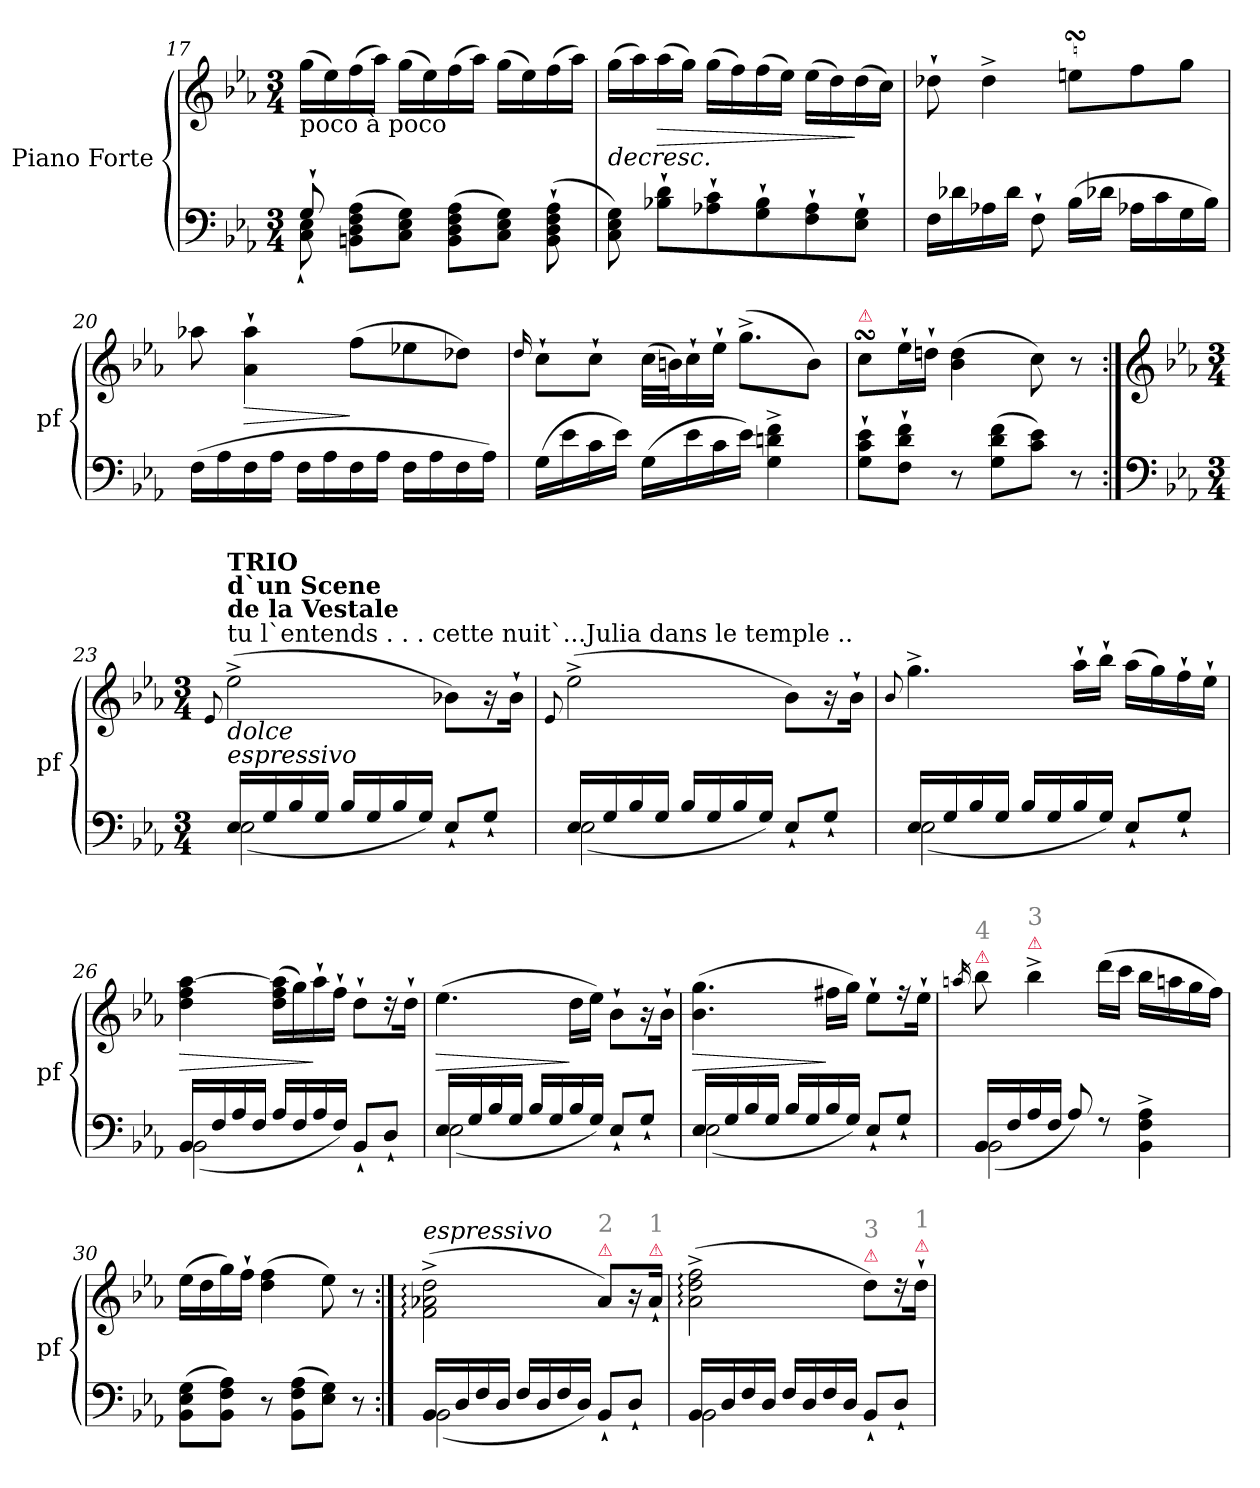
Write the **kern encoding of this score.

**kern	**kern	**dynam
*part2	*part1	*part1
*staff2	*staff1	*staff1
*I"Piano Forte	*I"Piano Forte	*
*I'pf	*I'pf	*
*clefF4	*clefG2	*
*k[b-e-a-]	*k[b-e-a-]	*
*c:	*c:	*
*M3/4	*M3/4	*
=17	=17	=17
*^	*	*
!	!	!LO:TX:b:t=poco à poco	!
8G`/	8C`\ 8E-`\	(16gg\LL	.
.	.	16ee-\)	.
(8BBn\ 8D\ 8F\ 8A-\L	2ryy	(16ff\	.
.	.	16aa-\JJ)	.
8C\ 8E-\ 8G\J)	.	(16gg\LL	.
.	.	16ee-\)	.
(8BB\ 8D\ 8F\ 8A-\L	.	(16ff\	.
.	.	16aa-\JJ)	.
!	!	!	!LO:DY:b
8C\ 8E-\ 8G\J)	.	(16gg\LL	F
.	.	16ee-\)	.
(8BB`\ 8D`\ 8F`\ 8A-`\	8ryy	(16ff\	.
.	.	16aa-\JJ)	.
*v	*v	*	*
=18	=18	=18
!	!	!LO:HP:b
!	!	!LO:DY:n=1:b
8C\ 8E-\ 8G\)	(16gg\LL	> P P
.	16aa-\)	.
!	!	!LO:HP:b
8B-X`\ 8d`\L	(16aa-\	>
.	16gg\JJ)	.
8A-X`\ 8c`\	(16gg\LL	.
.	16ff\)	.
8G`\ 8B-`\	(16ff\	.
.	16ee-\JJ)	.
8F`\ 8A-`\	(16ee-\LL	.
.	16dd\)	.
8E-`\ 8G`\J	(16dd\	]
.	16cc\JJ)	.
.	.	]
=19	=19	=19
16F\LL	8dd-X`\	.
16d-X\	.	.
16A-X\	4dd-^\	.
16d-\JJ	.	.
8F`\	.	.
(16B-\LL	8eensSsS\L	.
16d-X\JJ	.	.
16A-X\LL	8ff\	.
16c\	.	.
16G\	8gg\J	.
16B-\JJ)	.	.
=20	=20	=20
(16F\LL	8aa-X\	.
16A-\	.	.
!	!	!LO:HP:b
16F\	4a-`\ 4aa-`\	>
16A-\JJ	.	.
16F\LL	.	.
16A-\	.	.
16F\	(8ff\L	]
16A-\JJ	.	.
16F\LL	8ee-X\	.
16A-\	.	.
16F\	8dd-X\J)	.
16A-\JJ)	.	.
=21	=21	=21
.	16qqdd/	.
!	!	!LO:DY:b
(16G\LL	8cc`\L	F
16e-\	.	.
16c\	8cc`\J	.
16e-\JJ)	.	.
(16G\LL	(32cc\LLL	.
.	32bn\J)	.
16e-\	16cc`\	.
16c\	16ee-`\JJ	.
16e-\JJ)	(8.gg^\L	.
4G^<\ 4dn^<\ 4f^<\	.	.
.	8b\J)	.
=22	=22	=22
!	!LO:TX:a:color=crimson:t=⚠	!
8G`\ 8c`\ 8e-`\L	8ccsSSS\L	.
8F`\ 8d`\ 8f`\J	16ee-`\L	.
.	16ddn`\JJ	.
8r	(4b-\ 4dd\	.
(8G\ 8d\ 8f\L	.	.
8c\ 8e-\J)	8cc\)	.
8r	8r	.
=23:|!	=23:|!	=23:|!
*clefF4	*clefG2	*
*k[b-e-a-]	*k[b-e-a-]	*
*M3/4	*M3/4	*
.	8qqe-/	.
*^	*	*
!	!	!LO:TX:a:t=tu l`entends . . . cette  nuit`...Julia dans le temple ..	!
!	!	!LO:TX:b:i:t=dolce	!
!	!	!LO:TX:b:i:t=espressivo	!
!	!	!LO:TX:a:B:t=TRIO\nd`un Scene\nde la Vestale	!
!	!	!	!LO:DY:b
16E-/LL	(2E-\	(2ee-^\	P
16G/	.	.	.
16B-/	.	.	.
16G/JJ	.	.	.
16B-/LL	.	.	.
16G/	.	.	.
16B-/	.	.	.
16G/JJ)	.	.	.
8E-`/L	4ryy	8b-X\L)	.
8G`/J	.	16r	.
.	.	16b-`\Jk	.
=24	=24	=24	=24
.	.	8qqe-/	.
16E-/LL	(2E-\	(2ee-^\	.
16G/	.	.	.
16B-/	.	.	.
16G/JJ	.	.	.
16B-/LL	.	.	.
16G/	.	.	.
16B-/	.	.	.
16G/JJ)	.	.	.
8E-`/L	4ryy	8b-\L)	.
8G`/J	.	16r	.
.	.	16b-`\Jk	.
=25	=25	=25	=25
.	.	8qqb-/	.
16E-/LL	(2E-\	4.gg^\	.
16G/	.	.	.
16B-/	.	.	.
16G/JJ	.	.	.
16B-/LL	.	.	.
16G/	.	.	.
16B-/	.	16aa-`\LL	.
16G/JJ)	.	16bb-`\JJ	.
8E-`/L	4ryy	(16aa-\LL	.
.	.	16gg\)	.
8G`/J	.	16ff`\	.
.	.	16ee-`\JJ	.
=26	=26	=26	=26
!	!	!	!LO:HP:b
16BB-/LL	(2BB-\	4dd\ 4ff\ [4aa-\	>
16F/	.	.	.
16A-/	.	.	.
16F/JJ	.	.	.
16A-/LL	.	(16dd\ 16ff\ 16aa-]\LL	.
16F/	.	16gg\)	.
16A-/	.	16aa-`\	]
16F/JJ)	.	16ff`\JJ	.
8BB-`/L	4ryy	8dd`\L	.
8D`/J	.	16r	.
.	.	16dd`\Jk	.
=27	=27	=27	=27
!	!	!	!LO:HP:b
16E-/LL	(2E-\	(4.ee-\	>
16G/	.	.	.
16B-/	.	.	.
16G/JJ	.	.	.
16B-/LL	.	.	.
16G/	.	.	.
16B-/	.	16dd\LL	]
16G/JJ)	.	16ee-\JJ)	.
8E-`/L	4ryy	8b-`\L	.
8G`/J	.	16r	.
.	.	16b-`\Jk	.
=28	=28	=28	=28
!	!	!	!LO:HP:b
16E-/LL	(2E-\	(4.b-\ 4.gg\	>
16G/	.	.	.
16B-/	.	.	.
16G/JJ	.	.	.
16B-/LL	.	.	.
16G/	.	.	.
16B-/	.	16ff#X\LL	]
16G/JJ)	.	16gg\JJ)	.
8E-`/L	4ryy	8ee-`\L	.
8G`/J	.	16rff	.
.	.	16ee-`\Jk	.
=29	=29	=29	=29
.	.	16qaan/	.
!	!	!LO:TX:a:color=crimson:t=⚠	!
!	!	!LO:TX:a:color=grey:t=4	!
16BB-/LL	(2BB-\	8bb-\	.
16F/	.	.	.
!	!	!LO:TX:a:color=crimson:t=⚠	!
!	!	!LO:TX:a:color=grey:t=3	!
16A-/	.	4bb-^\	.
16F/JJ	.	.	.
8A-/)	.	.	.
8r	.	(16ddd\LL	.
.	.	16ccc\JJ	.
4BB-^\ 4F^\ 4A-^\	4ryy	16bb-\LL	.
.	.	16aan\	.
.	.	16gg\	.
.	.	16ff\JJ)	.
*v	*v	*	*
=30	=30	=30
(8BB-\ 8E-\ 8G\L	(16ee-\LL	.
.	16dd\	.
8BB-\ 8F\ 8A-\J)	16gg\)	.
.	16ff`\JJ	.
8r	(4dd\ 4ff\	.
(8BB-\ 8F\ 8A-\L	.	.
8E-\ 8G\J)	8ee-\)	.
8r	8r	.
=31:|!	=31:|!	=31:|!
*^	*	*
!	!	!LO:TX:a:i:t=espressivo	!
16BB-/LL	(2BB-\	(2f:^<\ 2a-X:^<\ 2dd:^<\	.
16D/	.	.	.
16F/	.	.	.
16D/JJ	.	.	.
16F/LL	.	.	.
16D/	.	.	.
16F/	.	.	.
16D/JJ)	.	.	.
!	!	!LO:TX:a:color=crimson:t=⚠	!
!	!	!LO:TX:a:color=grey:t=2	!
8BB-`/L	4ryy	8a-/L)	.
8D`/J	.	16r	.
!	!	!LO:TX:a:color=crimson:t=⚠	!
!	!	!LO:TX:a:color=grey:t=1	!
.	.	16a-`/Jk	.
=32	=32	=32	=32
16BB-/LL	2BB-\	(2a-:^<\ 2dd:^<\ 2ff:^<\	.
16D/	.	.	.
16F/	.	.	.
16D/JJ	.	.	.
16F/LL	.	.	.
16D/	.	.	.
16F/	.	.	.
16D/JJ	.	.	.
!	!	!LO:TX:a:color=crimson:t=⚠	!
!	!	!LO:TX:a:color=grey:t=3	!
8BB-`/L	4ryy	8dd\L)	.
8D`/J	.	16r	.
!	!	!LO:TX:a:color=crimson:t=⚠	!
!	!	!LO:TX:a:color=grey:t=1	!
.	.	16dd`\Jk	.
*v	*v	*	*
=	=	=
*-	*-	*-
